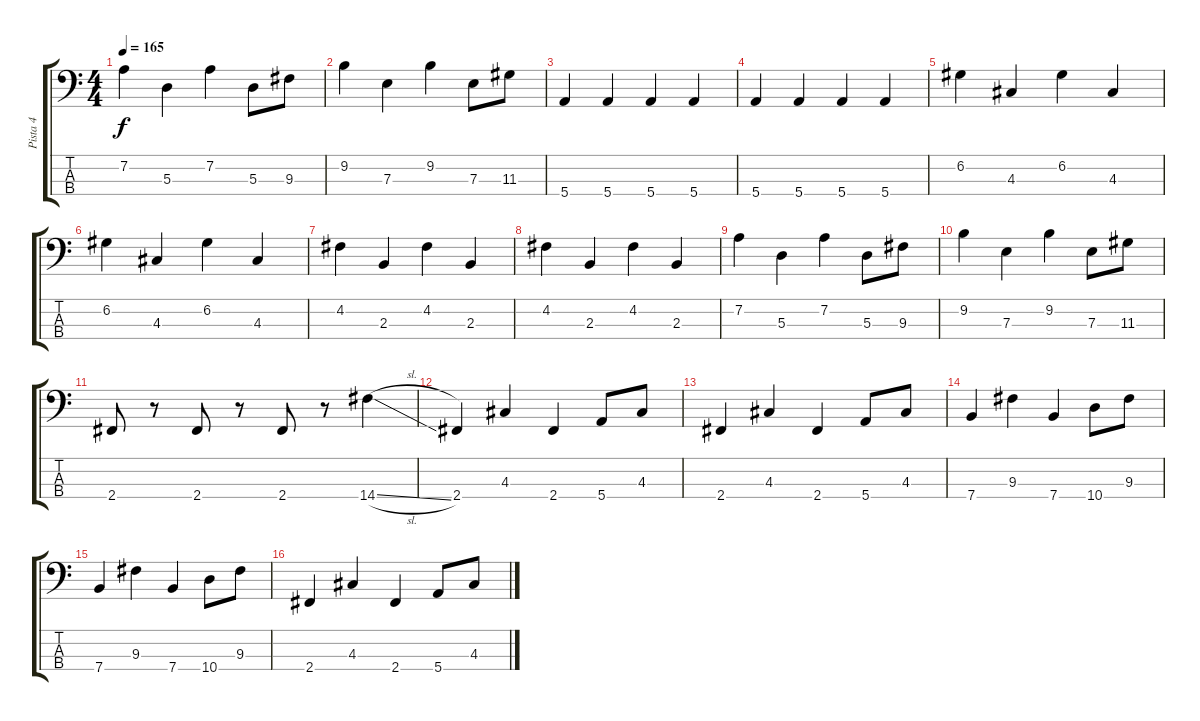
\track ("Pista 4" "Pista 4") {instrument electricbasspick}
\staff {score tabs}
\tuning (G2 D2 A1 E1) {hide}
\ts (4 4)
\tempo 165
\clef f4
\ks c
7.2.4{dy f} 5.3.4 7.2.4 5.3.8 9.3.8 |
9.2.4 7.3.4 9.2.4 7.3.8 11.3.8 |
5.4.4 5.4.4 5.4.4 5.4.4 |
5.4.4 5.4.4 5.4.4 5.4.4 |
6.2.4 4.3.4 6.2.4 4.3.4 |
6.2.4 4.3.4 6.2.4 4.3.4 |
4.2.4 2.3.4 4.2.4 2.3.4 |
4.2.4 2.3.4 4.2.4 2.3.4 |
7.2.4 5.3.4 7.2.4 5.3.8 9.3.8 |
9.2.4 7.3.4 9.2.4 7.3.8 11.3.8 |
2.4.8 r.8 2.4.8 r.8 2.4.8 r.8 14.4{sl}.4 |
2.4.4 4.3.4 2.4.4 5.4.8 4.3.8 |
2.4.4 4.3.4 2.4.4 5.4.8 4.3.8 |
7.4.4 9.3.4 7.4.4 10.4.8 9.3.8 |
7.4.4 9.3.4 7.4.4 10.4.8 9.3.8 |
2.4.4 4.3.4 2.4.4 5.4.8 4.3.8
